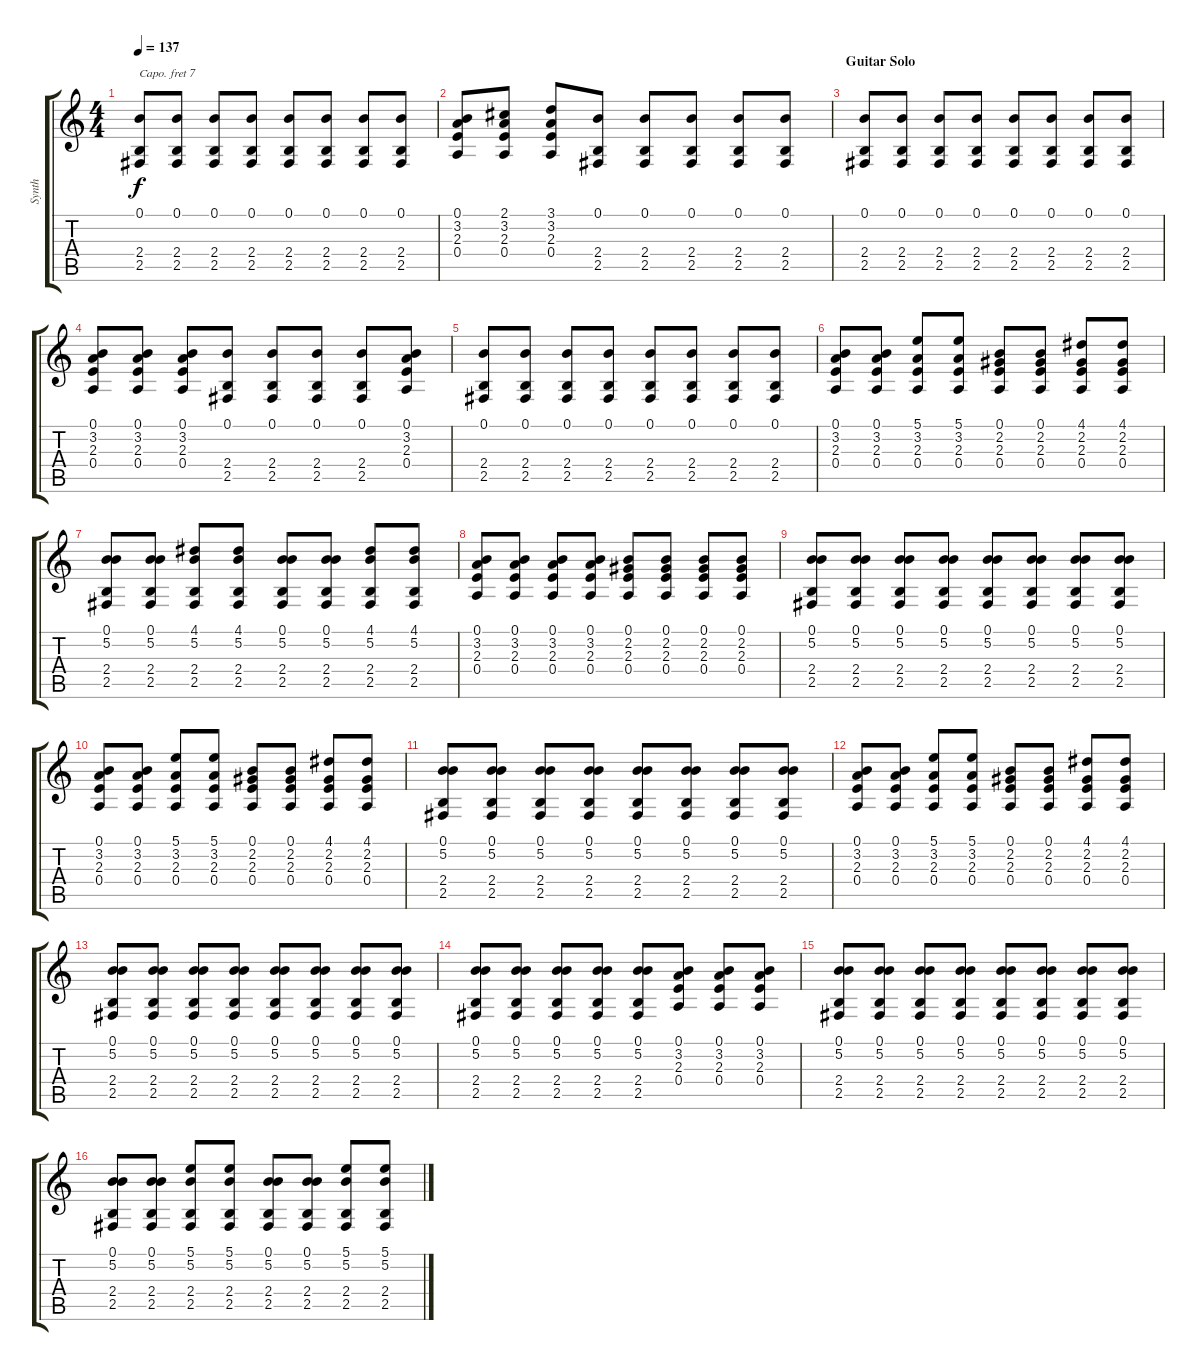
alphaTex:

\track ("Synth" "Synth") {instrument lead5charang}
\staff {score tabs}
\capo 7
\tuning (E4 B3 G3 D3 A2 E2) {hide}
\ts (4 4)
\tempo 137
\clef g2
\ks c
(0.1 2.4 2.5).8{dy f} (0.1 2.4 2.5).8 (0.1 2.4 2.5).8 (0.1 2.4 2.5).8 (0.1 2.4 2.5).8 (0.1 2.4 2.5).8 (0.1 2.4 2.5).8 (0.1 2.4 2.5).8 |
(0.1 3.2 2.3 0.4).8 (2.1 3.2 2.3 0.4).8 (3.1 3.2 2.3 0.4).8 (0.1 2.4 2.5).8 (0.1 2.4 2.5).8 (0.1 2.4 2.5).8 (0.1 2.4 2.5).8 (0.1 2.4 2.5).8 |
\section ("" "Guitar Solo")
(0.1 2.4 2.5).8 (0.1 2.4 2.5).8 (0.1 2.4 2.5).8 (0.1 2.4 2.5).8 (0.1 2.4 2.5).8 (0.1 2.4 2.5).8 (0.1 2.4 2.5).8 (0.1 2.4 2.5).8 |
(0.1 3.2 2.3 0.4).8 (0.1 3.2 2.3 0.4).8 (0.1 3.2 2.3 0.4).8 (0.1 2.4 2.5).8 (0.1 2.4 2.5).8 (0.1 2.4 2.5).8 (0.1 2.4 2.5).8 (0.1 3.2 2.3 0.4).8 |
(0.1 2.4 2.5).8 (0.1 2.4 2.5).8 (0.1 2.4 2.5).8 (0.1 2.4 2.5).8 (0.1 2.4 2.5).8 (0.1 2.4 2.5).8 (0.1 2.4 2.5).8 (0.1 2.4 2.5).8 |
(0.1 3.2 2.3 0.4).8 (0.1 3.2 2.3 0.4).8 (5.1 3.2 2.3 0.4).8 (5.1 3.2 2.3 0.4).8 (0.1 2.2 2.3 0.4).8 (0.1 2.2 2.3 0.4).8 (4.1 2.2 2.3 0.4).8 (4.1 2.2 2.3 0.4).8 |
(0.1 5.2 2.4 2.5).8 (0.1 5.2 2.4 2.5).8 (4.1 5.2 2.4 2.5).8 (4.1 5.2 2.4 2.5).8 (0.1 5.2 2.4 2.5).8 (0.1 5.2 2.4 2.5).8 (4.1 5.2 2.4 2.5).8 (4.1 5.2 2.4 2.5).8 |
(0.1 3.2 2.3 0.4).8 (0.1 3.2 2.3 0.4).8 (0.1 3.2 2.3 0.4).8 (0.1 3.2 2.3 0.4).8 (0.1 2.2 2.3 0.4).8 (0.1 2.2 2.3 0.4).8 (0.1 2.2 2.3 0.4).8 (0.1 2.2 2.3 0.4).8 |
(0.1 5.2 2.4 2.5).8 (0.1 5.2 2.4 2.5).8 (0.1 5.2 2.4 2.5).8 (0.1 5.2 2.4 2.5).8 (0.1 5.2 2.4 2.5).8 (0.1 5.2 2.4 2.5).8 (0.1 5.2 2.4 2.5).8 (0.1 5.2 2.4 2.5).8 |
(0.1 3.2 2.3 0.4).8 (0.1 3.2 2.3 0.4).8 (5.1 3.2 2.3 0.4).8 (5.1 3.2 2.3 0.4).8 (0.1 2.2 2.3 0.4).8 (0.1 2.2 2.3 0.4).8 (4.1 2.2 2.3 0.4).8 (4.1 2.2 2.3 0.4).8 |
(0.1 5.2 2.4 2.5).8 (0.1 5.2 2.4 2.5).8 (0.1 5.2 2.4 2.5).8 (0.1 5.2 2.4 2.5).8 (0.1 5.2 2.4 2.5).8 (0.1 5.2 2.4 2.5).8 (0.1 5.2 2.4 2.5).8 (0.1 5.2 2.4 2.5).8 |
(0.1 3.2 2.3 0.4).8 (0.1 3.2 2.3 0.4).8 (5.1 3.2 2.3 0.4).8 (5.1 3.2 2.3 0.4).8 (0.1 2.2 2.3 0.4).8 (0.1 2.2 2.3 0.4).8 (4.1 2.2 2.3 0.4).8 (4.1 2.2 2.3 0.4).8 |
(0.1 5.2 2.4 2.5).8 (0.1 5.2 2.4 2.5).8 (0.1 5.2 2.4 2.5).8 (0.1 5.2 2.4 2.5).8 (0.1 5.2 2.4 2.5).8 (0.1 5.2 2.4 2.5).8 (0.1 5.2 2.4 2.5).8 (0.1 5.2 2.4 2.5).8 |
(0.1 5.2 2.4 2.5).8 (0.1 5.2 2.4 2.5).8 (0.1 5.2 2.4 2.5).8 (0.1 5.2 2.4 2.5).8 (0.1 5.2 2.4 2.5).8 (0.1 3.2 2.3 0.4).8 (0.1 3.2 2.3 0.4).8 (0.1 3.2 2.3 0.4).8 |
(0.1 5.2 2.4 2.5).8 (0.1 5.2 2.4 2.5).8 (0.1 5.2 2.4 2.5).8 (0.1 5.2 2.4 2.5).8 (0.1 5.2 2.4 2.5).8 (0.1 5.2 2.4 2.5).8 (0.1 5.2 2.4 2.5).8 (0.1 5.2 2.4 2.5).8 |
(0.1 5.2 2.4 2.5).8 (0.1 5.2 2.4 2.5).8 (5.1 5.2 2.4 2.5).8 (5.1 5.2 2.4 2.5).8 (0.1 5.2 2.4 2.5).8 (0.1 5.2 2.4 2.5).8 (5.1 5.2 2.4 2.5).8 (5.1 5.2 2.4 2.5).8
